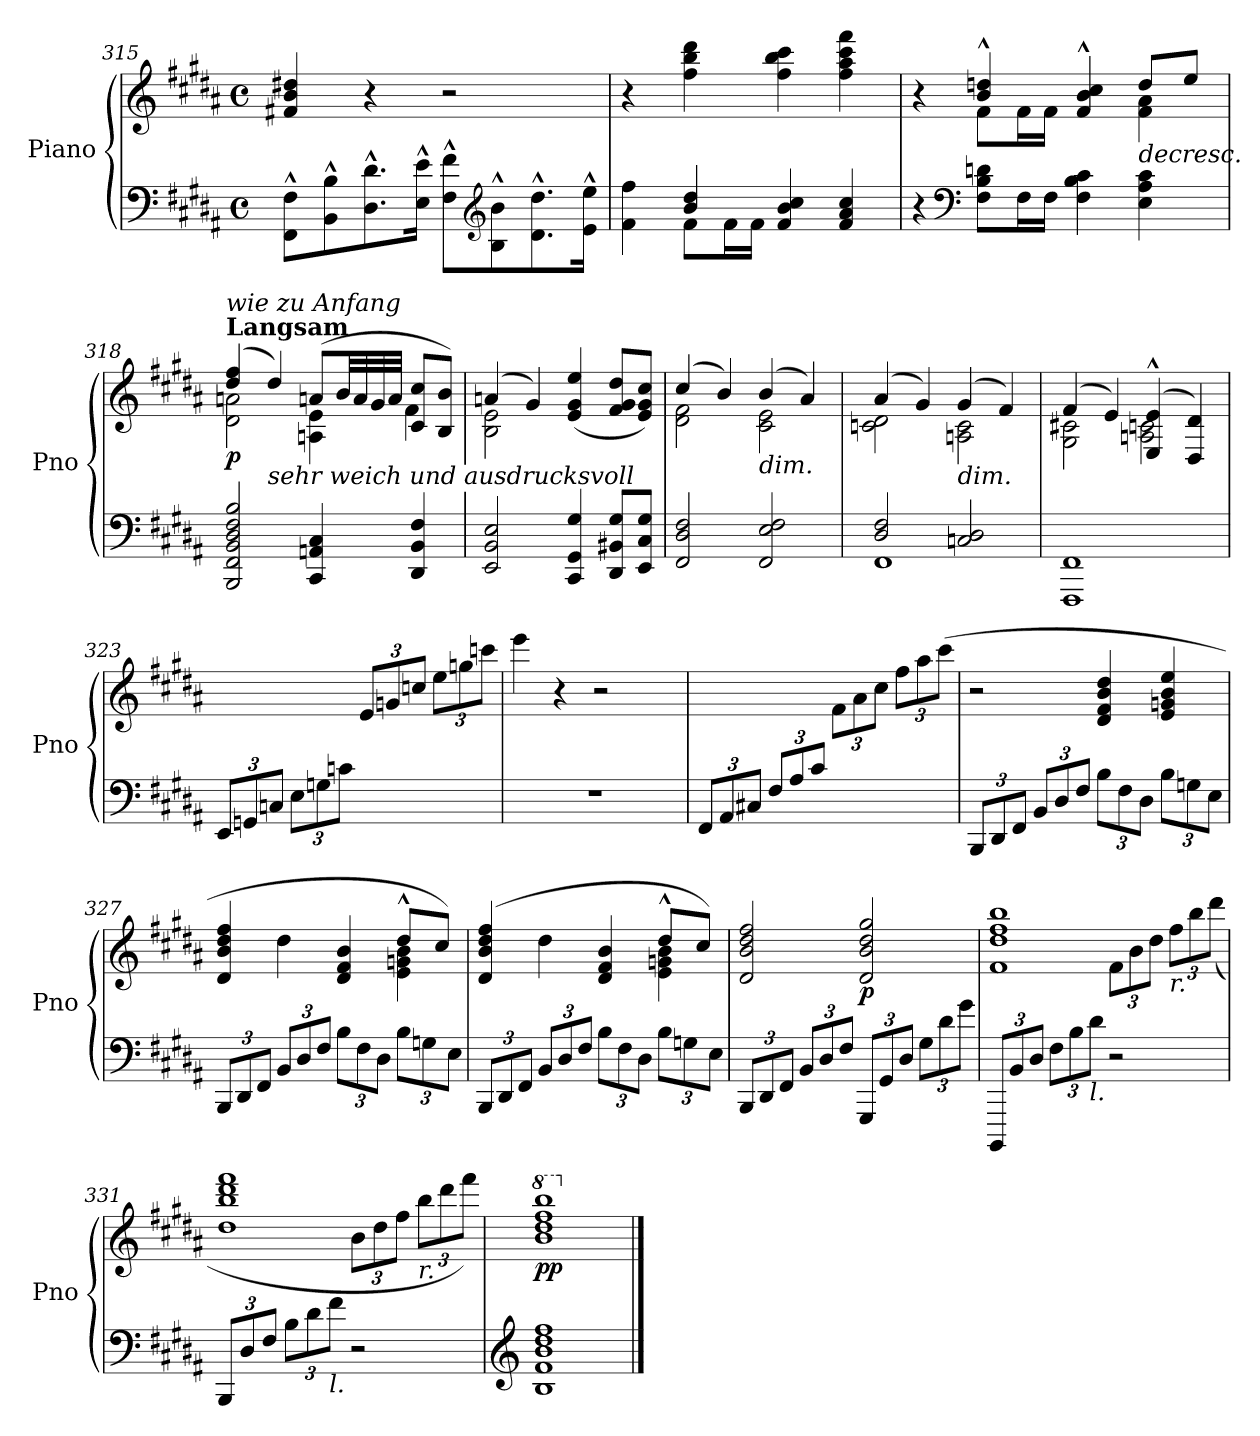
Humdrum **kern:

**kern	**kern	**dynam
*part1	*part1	*part1
*staff2	*staff1	*staff1/2
*I"Piano	*	*
*I'Pno	*	*
*clefF4	*clefG2	*
*k[f#c#g#d#a#]	*k[f#c#g#d#a#]	*
*M4/4	*M4/4	*
*met(c)	*met(c)	*
=315	=315	=315
8FF#\^^ 8F#\^^L	4f#X/ 4b/ 4dd#X/	.
8BB\^^ 8B\^^	.	.
8.D#\^^ 8.d#\^^	4r	.
16E\^^ 16e\^^Jk	.	.
8F#\^^ 8f#\^^L	2r	.
*clefG2	*	*
8B\^^ 8b\^^	.	.
8.d#\^^ 8.dd#\^^	.	.
16e\^^ 16ee\^^Jk	.	.
=316	=316	=316
*^	*	*
4f#\ 4ff#\	4ryy	4r	.
4b/ 4dd#/	8f#\L	4ff#\ 4bb\ 4ddd#\	.
.	16f#\L	.	.
.	16f#\JJ	.	.
4f#/ 4b/ 4cc#/	2ryy	4ff#\ 4bb\ 4ccc#\	.
4f#/ 4a#/ 4cc#/	.	4ff#\ 4aa#\ 4ccc#\ 4fff#\	.
*v	*v	*	*
=317	=317	=317
*	*^	*
!	!	!	!LO:DY:b
!	!	!	!LO:DY:n=1:b
4r	4r	4ryy	ff other-dynamics
*clefF4	*	*	*
8F#\ 8B\ 8dn\L	4b/^^ 4ddn/^^	8f#\L	.
16F#\L	.	16f#\L	.
16F#\JJ	.	16f#\JJ	.
4F#\ 4B\ 4c#\	4f#/^^ 4b/^^ 4cc#/^^	4ryy	.
!	!	!	!LO:HP:b
4E\ 4A#\ 4c#\	8dd/L	4f#\ 4a#\	>
.	8ee/J	.	.
!!LO:LB:g=z	!!
=318	=318	=318	=318
!	!LO:TX:a:B:t=Langsam	!	!
!	!LO:TX:a:i:t=wie zu Anfang	!	!
!	!	!	!LO:DY:b
2BBB/ 2FF#/ 2BB/ 2D#/ 2F#/ 2B/	(4dd#/ 4ff#/	2d#\ 2an\	p
!	!LO:TX:b:i:t=sehr weich und ausdrucksvoll	!	!
.	4dd#/)	.	.
4CC#/ 4AAn/ 4C#/	(8an/L	4An\ 4e\	.
.	32b/LL	.	.
.	32a/	.	.
.	32g#/	.	.
.	32a/JJJ	.	.
4DD#/ 4BB/ 4F#/	8c#/ 8cc#/L	4f#\	.
.	8B/ 8b/J)	.	.
=319	=319	=319	=319
2EE/ 2BB/ 2E/	(4an/	2B\ 2e\	.
.	4g#/)	.	.
4CC#/ 4GG#/ 4G#/	(<4e/ 4g#/ 4ee/	2ryy	.
8DD#/ 8BB#X/ 8G#/L	8f#/ 8g#/ 8dd#/L	.	.
8EE/ 8C#/ 8G#/J	8e/ 8g#/ 8cc#/J)	.	.
=320	=320	=320	=320
2FF#/ 2D#/ 2F#/	(4cc#/	2d#\ 2f#\	.
.	4b/)	.	.
!	!LO:TX:b:i:t=dim.	!	!
2FF#/ 2E/ 2F#/	(4b/	2c#\ 2e\	.
.	4a#/)	.	.
=321	=321	=321	=321
*^	*	*	*
2D#/ 2F#/	1FF#	(4a#/	2cn\ 2d#\	.
.	.	4g#/)	.	.
!	!	!LO:TX:b:i:t=dim.	!	!
2Cn/ 2D#/	.	(4g#/	2An\ 2c\	.
.	.	4f#/)	.	.
*v	*v	*	*	*
!!LO:LB:g=z	!!
=322	=322	=322	=322
1FFF# 1FF#	(4f#/	2G#\ 2c#X\	.
.	4e/)	.	.
.	(4E/^^ 4e/^^	2An\ 2cn\	]
.	4D#/ 4d#/)	.	.
*	*v	*v	*
=323	=323	=323
*Xbrackettup	*	*
(12EE/L	2ryy	.
12GGn/	.	.
12Cn/J	.	.
12E\L	.	.
12Gn\	.	.
12cn\J	.	.
*	*Xbrackettup	*
2ryy	12e/L	.
.	12gn/	.
.	12ccn/J	.
.	12ee\L	.
.	12ggn\	.
.	12cccn\J	.
=324	=324	=324
*^	*	*
1r	2ryy	4eee\)	.
.	.	4r	.
.	4ryy	2r	.
.	8ryy	.	.
.	8ryy	.	.
*v	*v	*	*
=325	=325	=325
(>12FF#/L	2ryy	.
12AA#/	.	.
12C#X/J	.	.
12F#/L	.	.
12A#/	.	.
12c#/J	.	.
2ryy	12f#\L	.
.	12a#\	.
.	12cc#\J	.
.	12ff#\L	.
.	12aa#\	.
.	(12ccc#\J	.
!!LO:LB:g=z
=326	=326	=326
12BBB/L	2r	.
12DD#/	.	.
12FF#/J	.	.
12BB/L	.	.
12D#/	.	.
12F#/J	.	.
12B\L	4d#/ 4f#/ 4b/ 4dd#/	.
12F#\	.	.
12D#\J	.	.
12B\L	4e/ 4gn/ 4b/ 4ee/	.
12Gn\	.	.
12E\J	.	.
=327	=327	=327
*	*^	*
12BBB/L	4d#/ 4b/ 4dd#/ 4ff#/	2.ryy	.
12DD#/	.	.	.
12FF#/J	.	.	.
12BB/L	4dd#\	.	.
12D#/	.	.	.
12F#/J	.	.	.
12B\L	4d#/ 4f#/ 4b/	.	.
12F#\	.	.	.
12D#\J	.	.	.
12B\L	8dd#^^/L	4e\ 4gn\ 4b\	.
12Gn\	.	.	.
.	8cc#/J)	.	.
12E\J	.	.	.
!!LO:LB:g=z	!!
=328	=328	=328	=328
12BBB/L	(4d#/ 4b/ 4dd#/ 4ff#/	2.ryy	.
12DD#/	.	.	.
12FF#/J	.	.	.
12BB/L	4dd#\	.	.
12D#/	.	.	.
12F#/J	.	.	.
12B\L	4d#/ 4f#/ 4b/	.	.
12F#\	.	.	.
12D#\J	.	.	.
12B\L	8dd#^^/L	4e\ 4gn\ 4b\	.
12Gn\	.	.	.
.	8cc#/J)	.	.
12E\J	.	.	.
*	*v	*v	*
!!LO:PB:g=z
=329	=329	=329
12BBB/L	2d#/ 2b/ 2dd#/ 2ff#/	.
12DD#/	.	.
12FF#/J	.	.
12BB/L	.	.
12D#/	.	.
12F#/J	.	.
!	!	!LO:DY:b
12GGG#/L	2d#/ 2b/ 2dd#/ 2gg#/	p
12GG#/	.	.
12D#/J	.	.
12G#\L	.	.
12d#\	.	.
12g#\J	.	.
=330	=330	=330
*	*^	*
(12BBBB/L	1f# 1dd# 1ff# 1bb	2ryy	.
12BB/	.	.	.
12D#/J	.	.	.
12F#\L	.	.	.
12B\	.	.	.
!LO:TX:b:i:t=l.	!	!	!
12d#\J	.	.	.
2r	.	12f#\L	.
.	.	12b\	.
.	.	12dd#\J	.
!	!	!LO:TX:b:i:t=r.	!
.	.	12ff#\L	.
.	.	12bb\	.
.	.	(12ddd#\J	.
!!LO:LB:g=z	!!
=331	=331	=331	=331
12BBB/L	1dd# 1bb 1ddd# 1fff#	2ryy	.
12D#/	.	.	.
12F#/J	.	.	.
12B\L	.	.	.
12d#\	.	.	.
!LO:TX:b:i:t=l.	!	!	!
12f#\J	.	.	.
2r	.	12b\L	.
.	.	12dd#\	.
.	.	12ff#\J	.
!	!	!LO:TX:b:i:t=r.	!
.	.	12bb\L	.
.	.	12ddd#\	.
.	.	12fff#\J)	.
*	*v	*v	*
=332	=332	=332
*clefG2	*	*
*	*8va	*
*	*^	*
!	!	!	!LO:DY:b
*	*v	*v	*
1B 1f# 1b 1dd# 1ff#	1bb 1ddd# 1fff# 1bbb	pp
*	*X8va	*
==	==	==
*-	*-	*-
